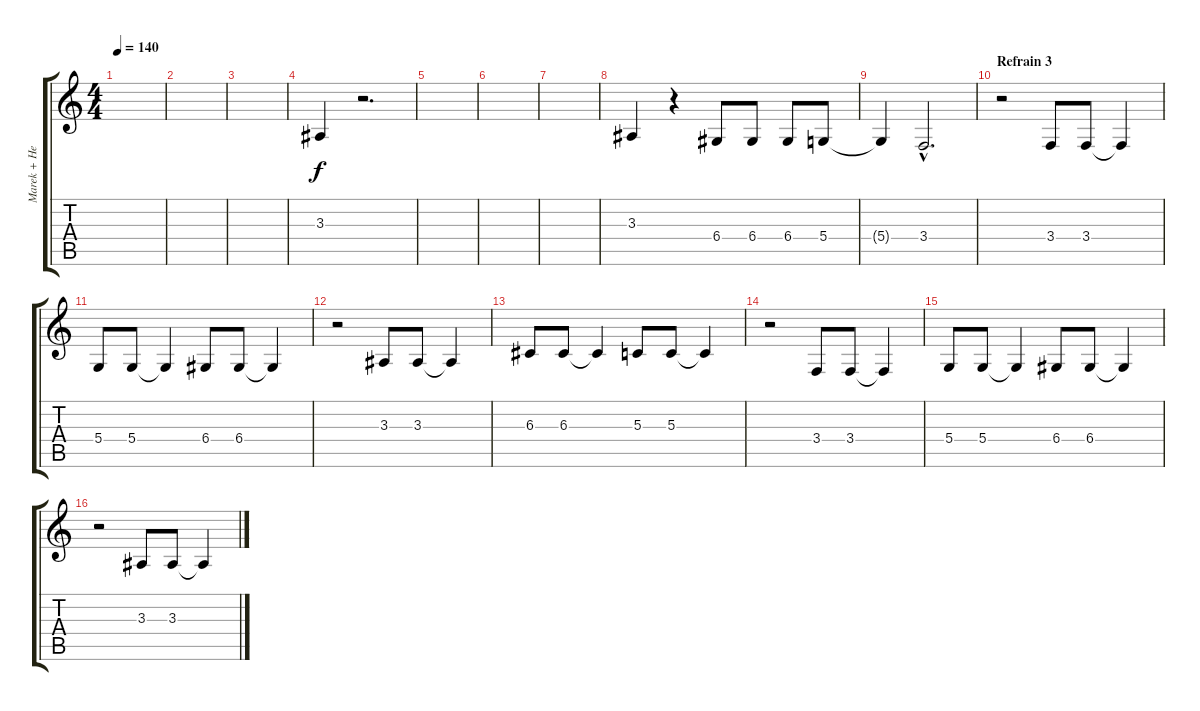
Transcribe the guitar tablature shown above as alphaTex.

\track ("Marek + Henner - Choir" "Marek + He") {instrument voiceoohs}
\staff {score tabs}
\tuning (E4 B3 G3 D3 A2 E2) {hide}
\ts (4 4)
\tempo 140
\clef g2
\ks c
|
|
|
3.3.4 r.2{d} |
|
|
|
3.3.4 r.4 6.4.8 6.4.8 6.4.8 5.4.8 |
5.4{t}.4 3.4{hac}.2{d} |
\section ("" "Refrain 3")
r.2 3.4.8 3.4.8 3.4{t}.4 |
5.4.8 5.4.8 5.4{t}.4 6.4.8 6.4.8 6.4{t}.4 |
r.2 3.3.8 3.3.8 3.3{t}.4 |
6.3.8 6.3.8 6.3{t}.4 5.3.8 5.3.8 5.3{t}.4 |
r.2 3.4.8 3.4.8 3.4{t}.4 |
5.4.8 5.4.8 5.4{t}.4 6.4.8 6.4.8 6.4{t}.4 |
r.2 3.3.8 3.3.8 3.3{t}.4
